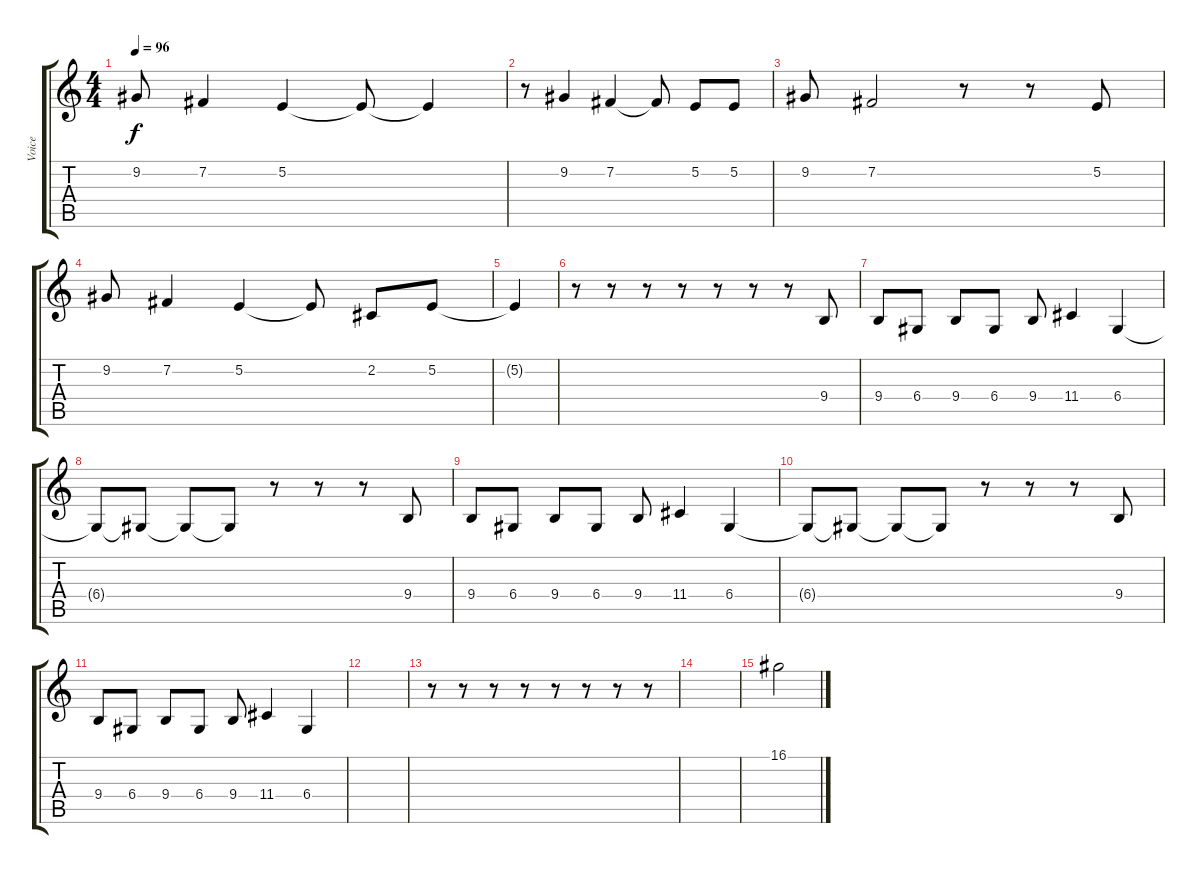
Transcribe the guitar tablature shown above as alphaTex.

\track ("Voice" "Voice") {instrument sopranosax}
\staff {score tabs}
\tuning (E4 B3 G3 D3 A2 E2) {hide}
\ts (4 4)
\tempo 96
\clef g2
\ks c
9.2{t}.8{dy f} 7.2.4 5.2.4 5.2{t}.8 5.2{t}.4 |
r.8 9.2.4 7.2.4 7.2{t}.8 5.2.8 5.2.8 |
9.2.8 7.2.2 r.8 r.8 5.2.8 |
9.2.8 7.2.4 5.2.4 5.2{t}.8 2.2.8 5.2.8 |
5.2{t}.4 |
r.8 r.8 r.8 r.8 r.8 r.8 r.8 9.4.8 |
9.4.8 6.4.8 9.4.8 6.4.8 9.4.8 11.4.4 6.4.4 |
6.4{t}.8 6.4{t}.8 6.4{t}.8 6.4{t}.8 r.8 r.8 r.8 9.4.8 |
9.4.8 6.4.8 9.4.8 6.4.8 9.4.8 11.4.4 6.4.4 |
6.4{t}.8 6.4{t}.8 6.4{t}.8 6.4{t}.8 r.8 r.8 r.8 9.4.8 |
9.4.8 6.4.8 9.4.8 6.4.8 9.4.8 11.4.4 6.4.4 |
|
r.8 r.8 r.8 r.8 r.8 r.8 r.8 r.8 |
|
16.1.2
